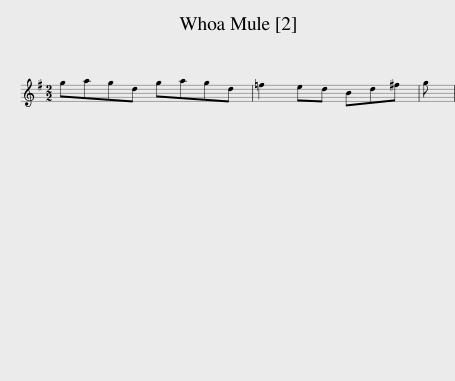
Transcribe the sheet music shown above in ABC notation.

X:1
L:1/8
M:2/2
I:linebreak $
K:G
V:1 treble
V:1
 gagd gagd | =f2 ed Bd^f | g | %3
